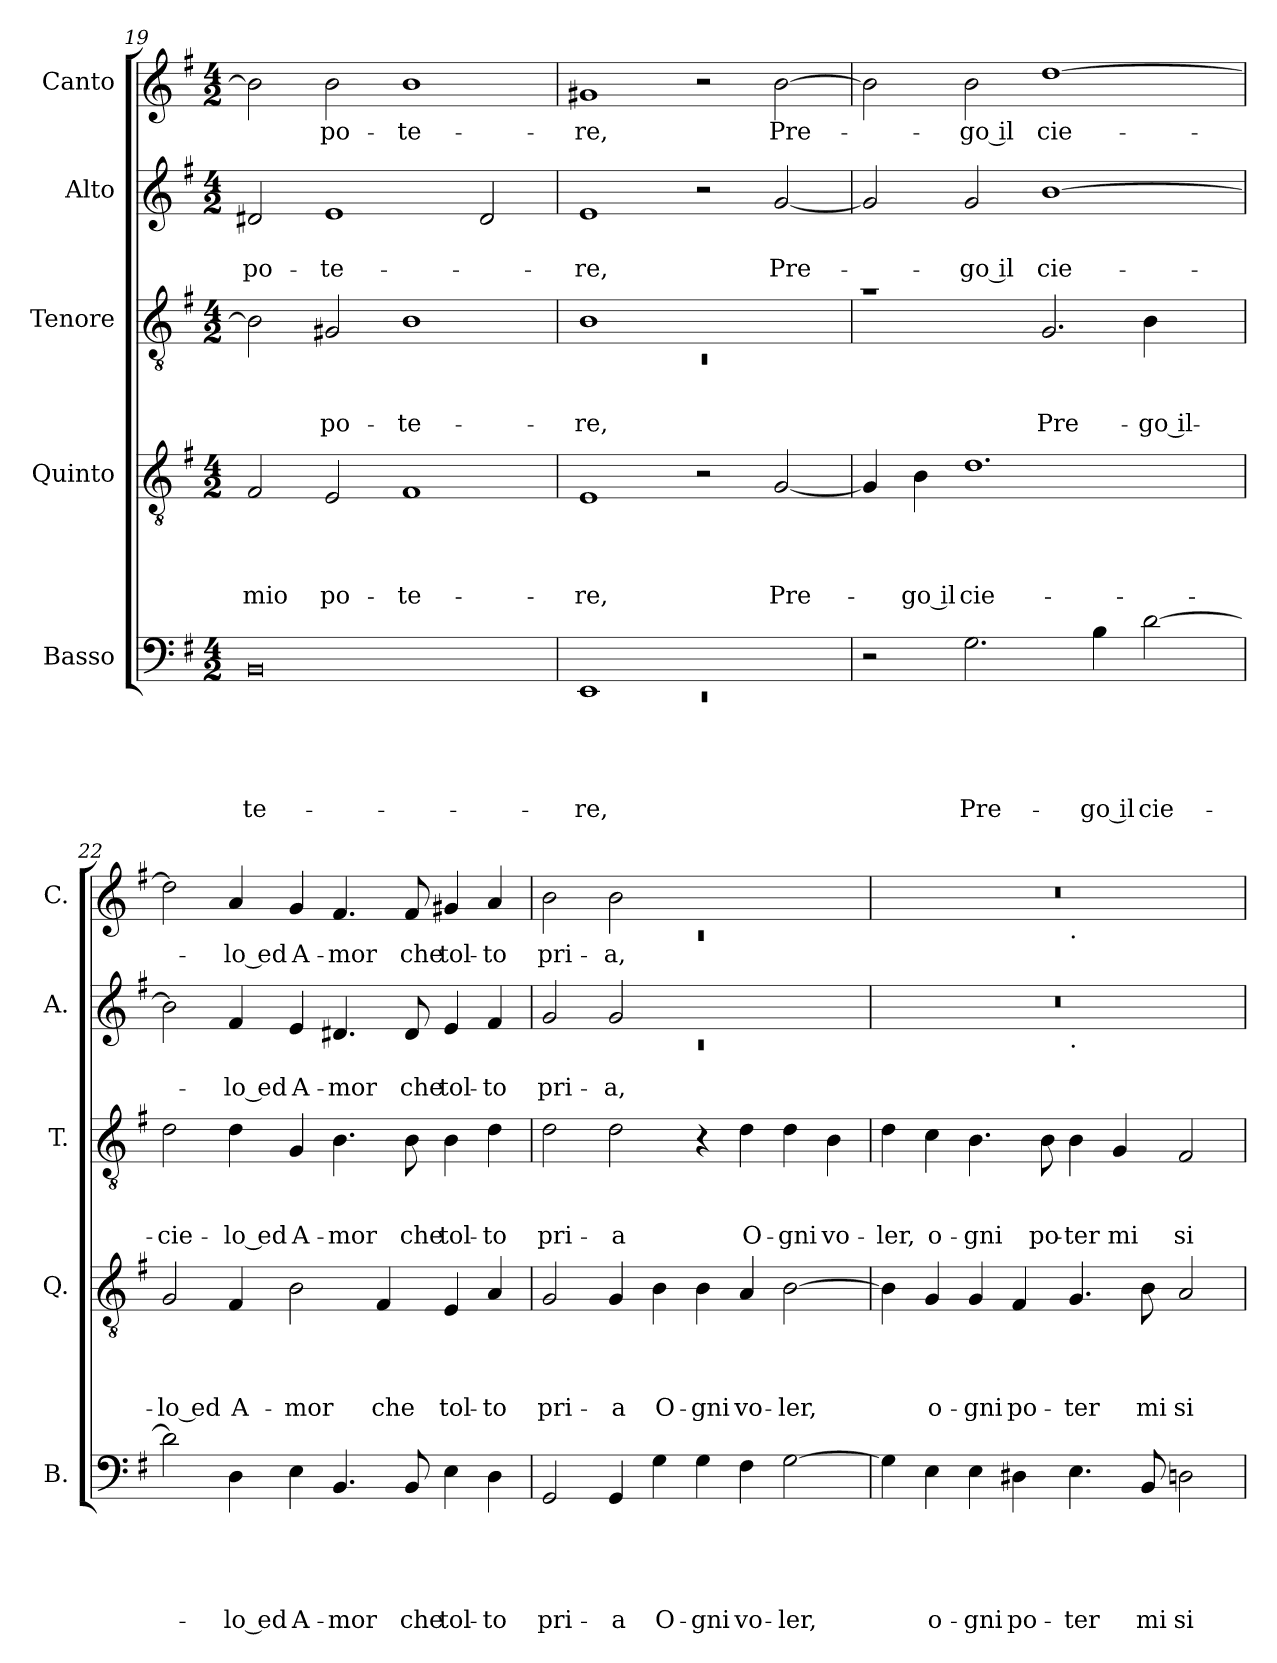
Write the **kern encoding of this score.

**kern	**text	**text	**text	**text	**text	**kern	**text	**text	**text	**text	**kern	**text	**text	**text	**kern	**text	**text	**kern	**text
*part5	*part5	*part5	*part5	*part5	*part5	*part4	*part4	*part4	*part4	*part4	*part3	*part3	*part3	*part3	*part2	*part2	*part2	*part1	*part1
*staff5	*staff5	*staff5	*staff5	*staff5	*staff5	*staff4	*staff4	*staff4	*staff4	*staff4	*staff3	*staff3	*staff3	*staff3	*staff2	*staff2	*staff2	*staff1	*staff1
*I"Basso	*	*	*	*	*	*I"Quinto	*	*	*	*	*I"Tenore	*	*	*	*I"Alto	*	*	*I"Canto	*
*I'B.	*	*	*	*	*	*I'Q.	*	*	*	*	*I'T.	*	*	*	*I'A.	*	*	*I'C.	*
*clefF4	*	*	*	*	*	*clefGv2	*	*	*	*	*clefGv2	*	*	*	*clefG2	*	*	*clefG2	*
*k[f#]	*	*	*	*	*	*k[f#]	*	*	*	*	*k[f#]	*	*	*	*k[f#]	*	*	*k[f#]	*
*G:	*	*	*	*	*	*G:	*	*	*	*	*G:	*	*	*	*G:	*	*	*G:	*
*M4/2	*	*	*	*	*	*M4/2	*	*	*	*	*M4/2	*	*	*	*M4/2	*	*	*M4/2	*
=19	=19	=19	=19	=19	=19	=19	=19	=19	=19	=19	=19	=19	=19	=19	=19	=19	=19	=19	=19
!	!	!	!	!	!LO:LY:b:rj	!	!	!	!	!LO:LY:b	!	!	!	!	!	!	!LO:LY:b	!	!
0BB	.	.	.	.	-te-	2F#/	.	.	.	mio	2B\]	.	.	.	2d#X/	.	po-	2b\]	.
!	!	!	!	!	!	!	!	!	!	!LO:LY:b	!	!	!	!LO:LY:b	!	!	!LO:LY:b	!	!LO:LY:b
.	.	.	.	.	.	2E/	.	.	.	po-	2G#X/	.	.	po-	1e	.	-te-	2b\	po-
!	!	!	!	!	!	!	!	!	!	!LO:LY:b:rj	!	!	!	!LO:LY:b	!	!	!	!	!LO:LY:b:rj
.	.	.	.	.	.	1F#	.	.	.	-te-	1B	.	.	-te-	.	.	.	1b	-te-
.	.	.	.	.	.	.	.	.	.	.	.	.	.	.	2d#/	.	.	.	.
=20	=20	=20	=20	=20	=20	=20	=20	=20	=20	=20	=20	=20	=20	=20	=20	=20	=20	=20	=20
*^	*	*	*	*	*	*	*	*	*	*	*^	*	*	*	*	*	*	*	*
!	!LO:N:vis=1	!	!	!	!	!LO:LY:b	!	!	!	!	!LO:LY:b	!	!LO:N:vis=1	!	!	!LO:LY:b	!	!	!LO:LY:b	!	!LO:LY:b
1EE	0rEE	.	.	.	.	-re,	1E	.	.	.	-re,	1B	0rC	.	.	-re,	1e	.	-re,	1g#X	-re,
1ryy	.	.	.	.	.	.	2r	.	.	.	.	1ryy	.	.	.	.	2r	.	.	2r	.
!	!	!	!	!	!	!	!	!	!	!	!LO:LY:b	!	!	!	!	!	!	!	!LO:LY:b	!	!LO:LY:b
.	.	.	.	.	.	.	[<2G/	.	.	.	Pre-	.	.	.	.	.	[<2g/	.	Pre-	[>2b\	Pre-
*v	*v	*	*	*	*	*	*	*	*	*	*	*	*	*	*	*	*	*	*	*	*
=21	=21	=21	=21	=21	=21	=21	=21	=21	=21	=21	=21	=21	=21	=21	=21	=21	=21	=21	=21	=21
2r	.	.	.	.	.	4G/]	.	.	.	.	1ra	1.ryy	.	.	.	2g/]	.	.	2b\]	.
!	!	!	!	!	!	!	!	!	!	!LO:LY:b:rj	!	!	!	!	!	!	!	!	!	!
.	.	.	.	.	.	4B\	.	.	.	-go il	.	.	.	.	.	.	.	.	.	.
!	!	!	!	!	!LO:LY:b	!	!	!	!	!LO:LY:b	!	!	!	!	!	!	!	!LO:LY:b:rj	!	!LO:LY:b:rj
2.G\	.	.	.	.	Pre-	1.d	.	.	.	cie-	.	.	.	.	.	2g/	.	-go il	2b\	-go il
!	!	!	!	!	!	!	!	!	!	!	!	!	!	!	!LO:LY:b	!	!	!LO:LY:b	!	!LO:LY:b
.	.	.	.	.	.	.	.	.	.	.	2.G/	.	.	.	Pre-	[<1b	.	cie-	[<1dd	cie-
!	!	!	!	!	!LO:LY:b:rj	!	!	!	!	!	!	!	!	!	!	!	!	!	!	!
4B\	.	.	.	.	-go il	.	.	.	.	.	.	.	.	.	.	.	.	.	.	.
!	!	!	!	!	!LO:LY:b	!	!	!	!	!	!	!	!	!	!LO:LY:b:rj	!	!	!	!	!
[<2d\	.	.	.	.	cie-	.	.	.	.	.	.	4B\	.	.	-go il	.	.	.	.	.
.	.	.	.	.	.	.	.	.	.	.	4ryy	4ryy	.	.	.	.	.	.	.	.
!!LO:LB:g=z
=22	=22	=22	=22	=22	=22	=22	=22	=22	=22	=22	=22	=22	=22	=22	=22	=22	=22	=22	=22	=22
!	!	!	!	!	!	!	!	!	!	!LO:LY:b:rj	!	!	!	!	!LO:LY:b	!	!	!	!	!
*	*	*	*	*	*	*	*	*	*	*	*v	*v	*	*	*	*	*	*	*	*
2d\]	.	.	.	.	.	2G/	.	.	.	-lo ed	2d\	.	.	cie-	2b\]	.	.	2dd\]	.
!	!	!	!	!	!LO:LY:b:rj	!	!	!	!	!LO:LY:b	!	!	!	!LO:LY:b:rj	!	!	!LO:LY:b:rj	!	!LO:LY:b:rj
4D\	.	.	.	.	-lo ed	4F#/	.	.	.	A-	4d\	.	.	-lo ed	4f#/	.	-lo ed	4a/	-lo ed
!	!	!	!	!	!LO:LY:b	!	!	!	!	!LO:LY:b	!	!	!	!LO:LY:b	!	!	!LO:LY:b	!	!LO:LY:b
4E\	.	.	.	.	A-	2B\	.	.	.	-mor	4G/	.	.	A-	4e/	.	A-	4g/	A-
!	!	!	!	!	!LO:LY:b	!	!	!	!	!	!	!	!	!LO:LY:b	!	!	!LO:LY:b	!	!LO:LY:b
4.BB/	.	.	.	.	-mor	.	.	.	.	.	4.B\	.	.	-mor	4.d#X/	.	-mor	4.f#/	-mor
!	!	!	!	!	!	!	!	!	!	!LO:LY:b	!	!	!	!	!	!	!	!	!
.	.	.	.	.	.	4F#/	.	.	.	che	.	.	.	.	.	.	.	.	.
!	!	!	!	!	!LO:LY:b	!	!	!	!	!	!	!	!	!LO:LY:b	!	!	!LO:LY:b	!	!LO:LY:b
8BB/	.	.	.	.	che	.	.	.	.	.	8B\	.	.	che	8d#/	.	che	8f#/	che
!	!	!	!	!	!LO:LY:b	!	!	!	!	!LO:LY:b	!	!	!	!LO:LY:b	!	!	!LO:LY:b	!	!LO:LY:b
4E\	.	.	.	.	tol-	4E/	.	.	.	tol-	4B\	.	.	tol-	4e/	.	tol-	4g#X/	tol-
!	!	!	!	!	!LO:LY:b	!	!	!	!	!LO:LY:b	!	!	!	!LO:LY:b	!	!	!LO:LY:b	!	!LO:LY:b
4D\	.	.	.	.	-to	4A/	.	.	.	-to	4d\	.	.	-to	4f#/	.	-to	4a/	-to
=23	=23	=23	=23	=23	=23	=23	=23	=23	=23	=23	=23	=23	=23	=23	=23	=23	=23	=23	=23
*	*	*	*	*	*	*	*	*	*	*	*	*	*	*	*^	*	*	*^	*
!	!	!	!	!	!LO:LY:b	!	!	!	!	!LO:LY:b	!	!	!	!LO:LY:b	!	!LO:N:vis=1	!	!LO:LY:b	!	!LO:N:vis=1	!LO:LY:b
2GG/	.	.	.	.	pri-	2G/	.	.	.	pri-	2d\	.	.	pri-	2g/	0rc	.	pri-	2b\	0rc	pri-
!	!	!	!	!	!LO:LY:b	!	!	!	!	!LO:LY:b	!	!	!	!LO:LY:b	!	!	!	!LO:LY:b	!	!	!LO:LY:b
4GG/	.	.	.	.	-a	4G/	.	.	.	-a	2d\	.	.	-a	2g/	.	.	-a,	2b\	.	-a,
!	!	!	!	!	!LO:LY:b	!	!	!	!	!LO:LY:b	!	!	!	!	!	!	!	!	!	!	!
4G\	.	.	.	.	O-	4B\	.	.	.	O-	.	.	.	.	.	.	.	.	.	.	.
!	!	!	!	!	!LO:LY:b:rj	!	!	!	!	!LO:LY:b:rj	!	!	!	!	!	!	!	!	!	!	!
4G\	.	.	.	.	-gni	4B\	.	.	.	-gni	4r	.	.	.	1ryy	.	.	.	1ryy	.	.
!	!	!	!	!	!LO:LY:b	!	!	!	!	!LO:LY:b	!	!	!	!LO:LY:b	!	!	!	!	!	!	!
4F#\	.	.	.	.	vo-	4A/	.	.	.	vo-	4d\	.	.	O-	.	.	.	.	.	.	.
!	!	!	!	!	!LO:LY:b	!	!	!	!	!LO:LY:b	!	!	!	!LO:LY:b:rj	!	!	!	!	!	!	!
[>2G\	.	.	.	.	-ler,	[>2B\	.	.	.	-ler,	4d\	.	.	-gni	.	.	.	.	.	.	.
!	!	!	!	!	!	!	!	!	!	!	!	!	!	!LO:LY:b	!	!	!	!	!	!	!
.	.	.	.	.	.	.	.	.	.	.	4B\	.	.	vo-	.	.	.	.	.	.	.
=24	=24	=24	=24	=24	=24	=24	=24	=24	=24	=24	=24	=24	=24	=24	=24	=24	=24	=24	=24	=24	=24
!	!	!	!	!	!	!	!	!	!	!	!	!	!	!LO:LY:b	!	!	!	!	!	!	!
4G\]	.	.	.	.	.	4B\]	.	.	.	.	4d\	.	.	-ler,	0r	1ryy	.	.	0r	1ryy	.
!	!	!	!	!	!LO:LY:b	!	!	!	!	!LO:LY:b	!	!	!	!LO:LY:b	!	!	!	!	!	!	!
4E\	.	.	.	.	o-	4G/	.	.	.	o-	4c\	.	.	o-	.	.	.	.	.	.	.
!	!	!	!	!	!LO:LY:b	!	!	!	!	!LO:LY:b	!	!	!	!LO:LY:b	!	!	!	!	!	!	!
4E\	.	.	.	.	-gni	4G/	.	.	.	-gni	4.B\	.	.	-gni	.	.	.	.	.	.	.
!	!	!	!	!	!LO:LY:b	!	!	!	!	!LO:LY:b	!	!	!	!	!	!	!	!	!	!	!
4D#X\	.	.	.	.	po-	4F#/	.	.	.	po-	.	.	.	.	.	.	.	.	.	.	.
!	!	!	!	!	!	!	!	!	!	!	!	!	!	!LO:LY:b	!	!	!	!	!	!	!
.	.	.	.	.	.	.	.	.	.	.	8B\	.	.	po-	.	.	.	.	.	.	.
!	!	!	!	!	!	!	!	!	!	!	!	!	!	!	!	!	!	!	!	!LO:TX:b:t=.	!
!	!	!	!	!	!	!	!	!	!	!	!	!	!	!	!	!LO:TX:b:t=.	!	!	!	!	!
!	!	!	!	!	!LO:LY:b	!	!	!	!	!LO:LY:b	!	!	!	!LO:LY:b:rj	!	!	!	!	!	!	!
4.E\	.	.	.	.	-ter	4.G/	.	.	.	-ter	4B\	.	.	-ter	.	1ryy	.	.	.	1ryy	.
!	!	!	!	!	!	!	!	!	!	!	!	!	!	!LO:LY:b	!	!	!	!	!	!	!
.	.	.	.	.	.	.	.	.	.	.	4G/	.	.	mi	.	.	.	.	.	.	.
!	!	!	!	!	!LO:LY:b	!	!	!	!	!LO:LY:b	!	!	!	!	!	!	!	!	!	!	!
8BB/	.	.	.	.	mi	8B\	.	.	.	mi	.	.	.	.	.	.	.	.	.	.	.
!	!	!	!	!	!LO:LY:b	!	!	!	!	!LO:LY:b	!	!	!	!LO:LY:b	!	!	!	!	!	!	!
2D\	.	.	.	.	si-	2A/	.	.	.	si-	2F#/	.	.	si-	.	.	.	.	.	.	.
*	*	*	*	*	*	*	*	*	*	*	*	*	*	*	*v	*v	*	*	*	*	*
*	*	*	*	*	*	*	*	*	*	*	*	*	*	*	*	*	*	*v	*v	*
=	=	=	=	=	=	=	=	=	=	=	=	=	=	=	=	=	=	=	=
*-	*-	*-	*-	*-	*-	*-	*-	*-	*-	*-	*-	*-	*-	*-	*-	*-	*-	*-	*-
